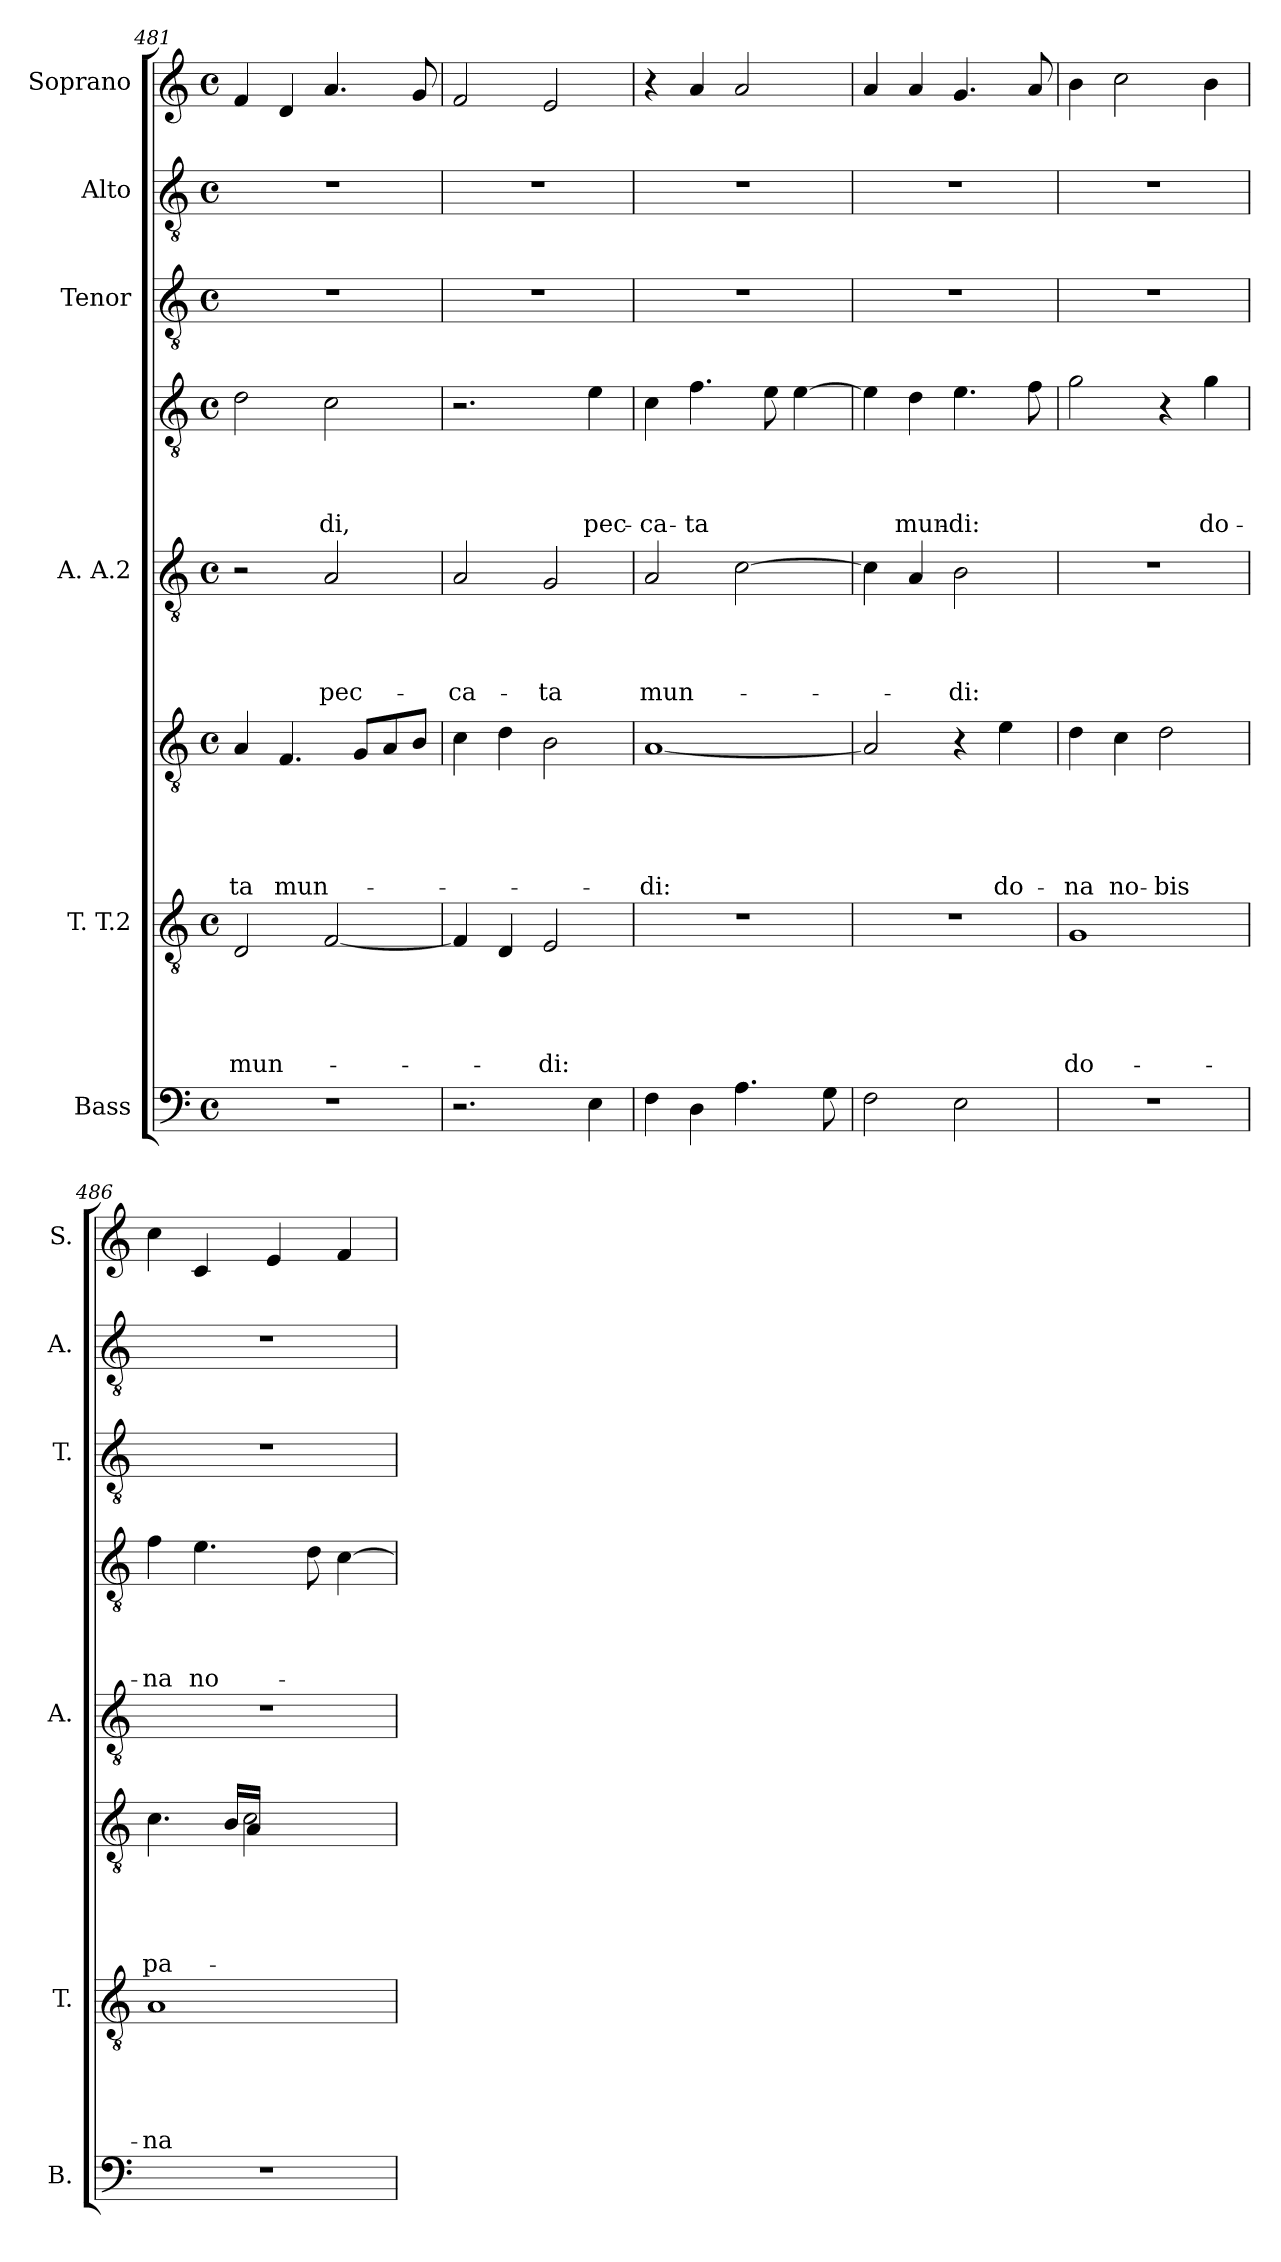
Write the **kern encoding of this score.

**kern	**kern	**text	**text	**text	**text	**text	**kern	**text	**text	**text	**text	**text	**kern	**text	**text	**text	**text	**kern	**text	**text	**text	**text	**kern	**kern	**kern
*part6	*part5	*part5	*part5	*part5	*part5	*part5	*part5	*part5	*part5	*part5	*part5	*part5	*part4	*part4	*part4	*part4	*part4	*part4	*part4	*part4	*part4	*part4	*part3	*part2	*part1
*staff8	*staff7	*staff7	*staff7	*staff7	*staff7	*staff7	*staff6	*staff6	*staff6	*staff6	*staff6	*staff6	*staff5	*staff5	*staff5	*staff5	*staff5	*staff4	*staff4	*staff4	*staff4	*staff4	*staff3	*staff2	*staff1
*I"Bass	*I"T. T.2	*	*	*	*	*	*	*	*	*	*	*	*I"A. A.2	*	*	*	*	*	*	*	*	*	*I"Tenor	*I"Alto	*I"Soprano
*I'B.	*I'T.	*	*	*	*	*	*	*	*	*	*	*	*I'A.	*	*	*	*	*	*	*	*	*	*I'T.	*I'A.	*I'S.
*clefF4	*clefGv2	*	*	*	*	*	*clefGv2	*	*	*	*	*	*clefGv2	*	*	*	*	*clefGv2	*	*	*	*	*clefGv2	*clefGv2	*clefG2
*k[]	*k[]	*	*	*	*	*	*k[]	*	*	*	*	*	*k[]	*	*	*	*	*k[]	*	*	*	*	*k[]	*k[]	*k[]
*C:	*C:	*	*	*	*	*	*C:	*	*	*	*	*	*C:	*	*	*	*	*C:	*	*	*	*	*C:	*C:	*C:
*M4/4	*M4/4	*	*	*	*	*	*M4/4	*	*	*	*	*	*M4/4	*	*	*	*	*M4/4	*	*	*	*	*M4/4	*M4/4	*M4/4
*met(c)	*met(c)	*	*	*	*	*	*met(c)	*	*	*	*	*	*met(c)	*	*	*	*	*met(c)	*	*	*	*	*met(c)	*met(c)	*met(c)
=481	=481	=481	=481	=481	=481	=481	=481	=481	=481	=481	=481	=481	=481	=481	=481	=481	=481	=481	=481	=481	=481	=481	=481	=481	=481
!	!	!	!	!	!	!LO:LY:b	!	!	!	!	!	!LO:LY:b	!	!	!	!	!	!	!	!	!	!	!	!	!
1r	2D/	.	.	.	.	-mun-	4A/	.	.	.	.	ta	2r	.	.	.	.	2d\	.	.	.	.	1r	1r	4f/
!	!	!	!	!	!	!	!	!	!	!	!	!LO:LY:b	!	!	!	!	!	!	!	!	!	!	!	!	!
.	.	.	.	.	.	.	4.F/	.	.	.	.	mun-	.	.	.	.	.	.	.	.	.	.	.	.	4d/
!	!	!	!	!	!	!	!	!	!	!	!	!	!	!	!	!	!LO:LY:b	!	!	!	!	!LO:LY:b	!	!	!
.	[<2F/	.	.	.	.	.	.	.	.	.	.	.	2A/	.	.	.	pec-	2c\	.	.	.	-di,	.	.	4.a/
.	.	.	.	.	.	.	8G/L	.	.	.	.	.	.	.	.	.	.	.	.	.	.	.	.	.	.
.	.	.	.	.	.	.	8A/	.	.	.	.	.	.	.	.	.	.	.	.	.	.	.	.	.	.
.	.	.	.	.	.	.	8B/J	.	.	.	.	.	.	.	.	.	.	.	.	.	.	.	.	.	8g/
=482	=482	=482	=482	=482	=482	=482	=482	=482	=482	=482	=482	=482	=482	=482	=482	=482	=482	=482	=482	=482	=482	=482	=482	=482	=482
!	!	!	!	!	!	!	!	!	!	!	!	!	!	!	!	!	!LO:LY:b	!	!	!	!	!	!	!	!
2.r	4F/]	.	.	.	.	.	4c\	.	.	.	.	.	2A/	.	.	.	-ca-	2.r	.	.	.	.	1r	1r	2f/
.	4D/	.	.	.	.	.	4d\	.	.	.	.	.	.	.	.	.	.	.	.	.	.	.	.	.	.
!	!	!	!	!	!	!LO:LY:b	!	!	!	!	!	!	!	!	!	!	!LO:LY:b	!	!	!	!	!	!	!	!
.	2E/	.	.	.	.	-di:	2B\	.	.	.	.	.	2G/	.	.	.	-ta	.	.	.	.	.	.	.	2e/
!	!	!	!	!	!	!	!	!	!	!	!	!	!	!	!	!	!	!	!	!	!	!LO:LY:b	!	!	!
4E\	.	.	.	.	.	.	.	.	.	.	.	.	.	.	.	.	.	4e\	.	.	.	-pec-	.	.	.
!!LO:LB:g=z
=483	=483	=483	=483	=483	=483	=483	=483	=483	=483	=483	=483	=483	=483	=483	=483	=483	=483	=483	=483	=483	=483	=483	=483	=483	=483
!	!	!	!	!	!	!	!	!	!	!	!	!LO:LY:b	!	!	!	!	!LO:LY:b	!	!	!	!	!LO:LY:b	!	!	!
4F\	1r	.	.	.	.	.	[<1A	.	.	.	.	di:	2A/	.	.	.	mun-	4c\	.	.	.	ca-	1r	1r	4r
!	!	!	!	!	!	!	!	!	!	!	!	!	!	!	!	!	!	!	!	!	!	!LO:LY:b	!	!	!
4D\	.	.	.	.	.	.	.	.	.	.	.	.	.	.	.	.	.	4.f\	.	.	.	-ta	.	.	4a/
4.A\	.	.	.	.	.	.	.	.	.	.	.	.	[>2c\	.	.	.	.	.	.	.	.	.	.	.	2a/
.	.	.	.	.	.	.	.	.	.	.	.	.	.	.	.	.	.	8e\	.	.	.	.	.	.	.
.	.	.	.	.	.	.	.	.	.	.	.	.	.	.	.	.	.	[>4e\	.	.	.	.	.	.	.
8G\	.	.	.	.	.	.	.	.	.	.	.	.	.	.	.	.	.	.	.	.	.	.	.	.	.
=484	=484	=484	=484	=484	=484	=484	=484	=484	=484	=484	=484	=484	=484	=484	=484	=484	=484	=484	=484	=484	=484	=484	=484	=484	=484
2F\	1r	.	.	.	.	.	2A/]	.	.	.	.	.	4c\]	.	.	.	.	4e\]	.	.	.	.	1r	1r	4a/
!	!	!	!	!	!	!	!	!	!	!	!	!	!	!	!	!	!	!	!	!	!	!LO:LY:b	!	!	!
.	.	.	.	.	.	.	.	.	.	.	.	.	4A/	.	.	.	.	4d\	.	.	.	-mun-	.	.	4a/
!	!	!	!	!	!	!	!	!	!	!	!	!	!	!	!	!	!LO:LY:b	!	!	!	!	!LO:LY:b	!	!	!
2E\	.	.	.	.	.	.	4r	.	.	.	.	.	2B\	.	.	.	di:	4.e\	.	.	.	-di:	.	.	4.g/
!	!	!	!	!	!	!	!	!	!	!	!	!LO:LY:b	!	!	!	!	!	!	!	!	!	!	!	!	!
.	.	.	.	.	.	.	4e\	.	.	.	.	do-	.	.	.	.	.	.	.	.	.	.	.	.	.
.	.	.	.	.	.	.	.	.	.	.	.	.	.	.	.	.	.	8f\	.	.	.	.	.	.	8a/
=485	=485	=485	=485	=485	=485	=485	=485	=485	=485	=485	=485	=485	=485	=485	=485	=485	=485	=485	=485	=485	=485	=485	=485	=485	=485
!	!	!	!	!	!	!LO:LY:b	!	!	!	!	!	!LO:LY:b	!	!	!	!	!	!	!	!	!	!	!	!	!
1r	1G	.	.	.	.	do-	4d\	.	.	.	.	-na	1r	.	.	.	.	2g\	.	.	.	.	1r	1r	4b\
!	!	!	!	!	!	!	!	!	!	!	!	!LO:LY:b	!	!	!	!	!	!	!	!	!	!	!	!	!
.	.	.	.	.	.	.	4c\	.	.	.	.	no-	.	.	.	.	.	.	.	.	.	.	.	.	2cc\
!	!	!	!	!	!	!	!	!	!	!	!	!LO:LY:b	!	!	!	!	!	!	!	!	!	!	!	!	!
.	.	.	.	.	.	.	2d\	.	.	.	.	-bis	.	.	.	.	.	4r	.	.	.	.	.	.	.
!	!	!	!	!	!	!	!	!	!	!	!	!	!	!	!	!	!	!	!	!	!	!LO:LY:b	!	!	!
.	.	.	.	.	.	.	.	.	.	.	.	.	.	.	.	.	.	4g\	.	.	.	do-	.	.	4b\
=486	=486	=486	=486	=486	=486	=486	=486	=486	=486	=486	=486	=486	=486	=486	=486	=486	=486	=486	=486	=486	=486	=486	=486	=486	=486
!	!	!	!	!	!	!LO:LY:b	!	!	!	!	!	!LO:LY:b	!	!	!	!	!	!	!	!	!	!LO:LY:b	!	!	!
*	*	*	*	*	*	*	*^	*	*	*	*	*	*	*	*	*	*	*	*	*	*	*	*	*	*
1r	1A	.	.	.	.	-na	4.c\	4..ryy	.	.	.	.	-pa-	1r	.	.	.	.	4f\	.	.	.	-na	1r	1r	4cc\
!	!	!	!	!	!	!	!	!	!	!	!	!	!	!	!	!	!	!	!	!	!	!	!LO:LY:b	!	!	!
.	.	.	.	.	.	.	.	.	.	.	.	.	.	.	.	.	.	.	4.e\	.	.	.	no-	.	.	4c/
.	.	.	.	.	.	.	16B/LL	.	.	.	.	.	.	.	.	.	.	.	.	.	.	.	.	.	.	.
.	.	.	.	.	.	.	16A/JJ	2c\	.	.	.	.	.	.	.	.	.	.	.	.	.	.	.	.	.	.
.	.	.	.	.	.	.	16ryy	.	.	.	.	.	.	.	.	.	.	.	.	.	.	.	.	.	.	4e/
.	.	.	.	.	.	.	4..ryy	.	.	.	.	.	.	.	.	.	.	.	.	.	.	.	.	.	.	.
.	.	.	.	.	.	.	.	.	.	.	.	.	.	.	.	.	.	.	8d\	.	.	.	.	.	.	.
.	.	.	.	.	.	.	.	.	.	.	.	.	.	.	.	.	.	.	[>4c\	.	.	.	.	.	.	4f/
.	.	.	.	.	.	.	.	16ryy	.	.	.	.	.	.	.	.	.	.	.	.	.	.	.	.	.	.
*	*	*	*	*	*	*	*v	*v	*	*	*	*	*	*	*	*	*	*	*	*	*	*	*	*	*	*
=	=	=	=	=	=	=	=	=	=	=	=	=	=	=	=	=	=	=	=	=	=	=	=	=	=
*-	*-	*-	*-	*-	*-	*-	*-	*-	*-	*-	*-	*-	*-	*-	*-	*-	*-	*-	*-	*-	*-	*-	*-	*-	*-
